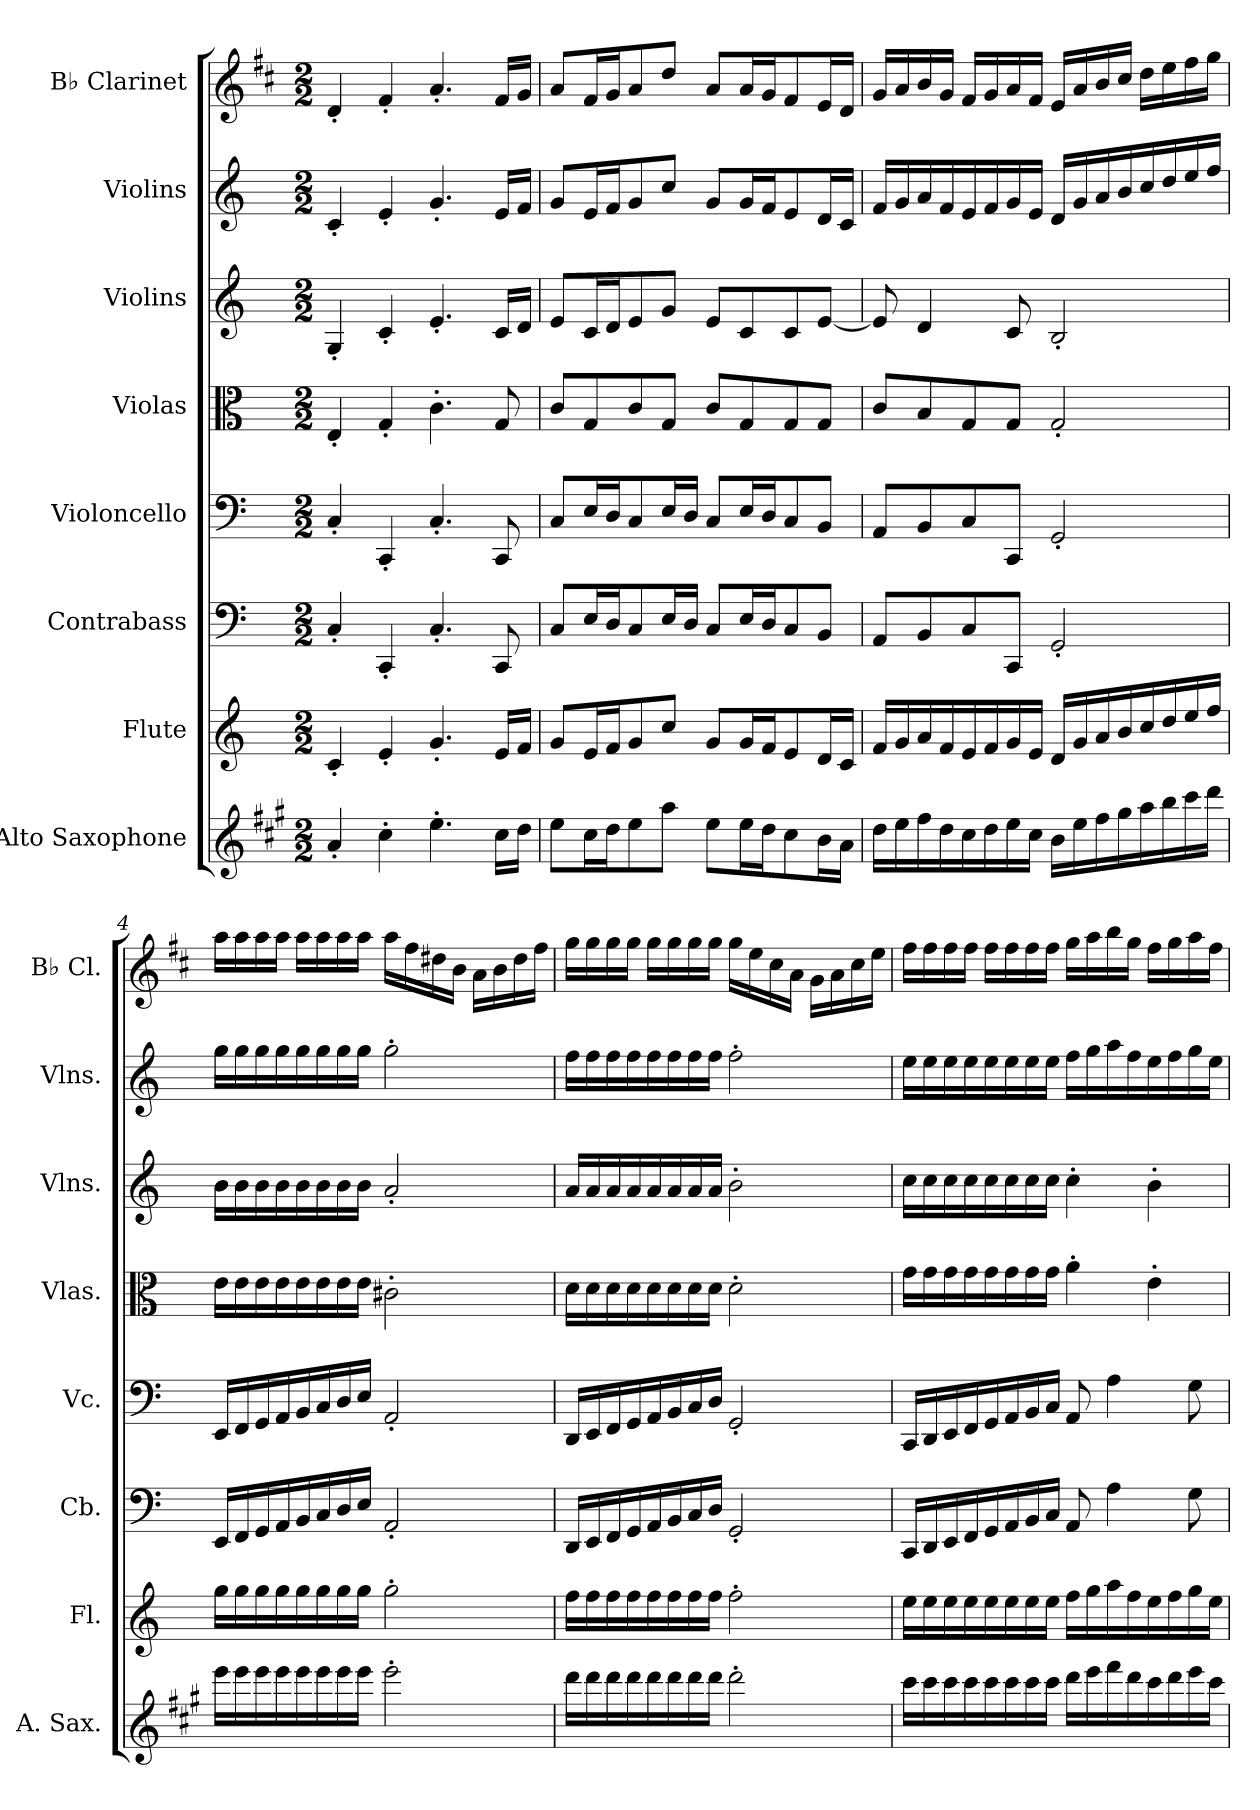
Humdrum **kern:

**kern	**kern	**kern	**kern	**kern	**kern	**kern	**kern
*part8	*part7	*part6	*part5	*part4	*part3	*part2	*part1
*staff8	*staff7	*staff6	*staff5	*staff4	*staff3	*staff2	*staff1
*I"Alto Saxophone	*I"Flute	*I"Contrabass	*I"Violoncello	*I"Violas	*I"Violins	*I"Violins	*I"B♭ Clarinet
*I'A. Sax.	*I'Fl.	*I'Cb.	*I'Vc.	*I'Vlas.	*I'Vlns.	*I'Vlns.	*I'B♭ Cl.
*clefG2	*clefG2	*clefF4	*clefF4	*clefC3	*clefG2	*clefG2	*clefG2
*ITrd5c9	*	*ITrd7c12	*	*	*	*	*ITrd1c2
*k[]	*k[]	*k[]	*k[]	*k[]	*k[]	*k[]	*k[]
*M2/2	*M2/2	*M2/2	*M2/2	*M2/2	*M2/2	*M2/2	*M2/2
*MM20	*MM20	*MM20	*MM20	*MM20	*MM20	*MM20	*MM20
=1	=1	=1	=1	=1	=1	=1	=1
4c'/	4c'/	4CC'/	4C'/	4E'/	4G'/	4c'/	4c'/
4e'\	4e'/	4CCC'/	4CC'/	4G'/	4c'/	4e'/	4e'/
4.g'\	4.g'/	4.CC'/	4.C'/	4.c'\	4.e'/	4.g'/	4.g'/
16e\LL	16e/LL	8CCC/	8CC/	8G/	16c/LL	16e/LL	16e/LL
16f\JJ	16f/JJ	.	.	.	16d/JJ	16f/JJ	16f/JJ
=2	=2	=2	=2	=2	=2	=2	=2
8g\L	8g/L	8CC/L	8C/L	8c/L	8e/L	8g/L	8g/L
16e\L	16e/L	16EE/L	16E/L	8G/	16c/L	16e/L	16e/L
16f\J	16f/J	16DD/J	16D/J	.	16d/J	16f/J	16f/J
8g\	8g/	8CC/	8C/	8c/	8e/	8g/	8g/
8cc\J	8cc/J	16EE/L	16E/L	8G/J	8g/J	8cc/J	8cc/J
.	.	16DD/JJ	16D/JJ	.	.	.	.
8g\L	8g/L	8CC/L	8C/L	8c/L	8e/L	8g/L	8g/L
16g\L	16g/L	16EE/L	16E/L	8G/	8c/	16g/L	16g/L
16f\J	16f/J	16DD/J	16D/J	.	.	16f/J	16f/J
8e\	8e/	8CC/	8C/	8G/	8c/	8e/	8e/
16d\L	16d/L	8BBB/J	8BB/J	8G/J	[8e/J	16d/L	16d/L
16c\JJ	16c/JJ	.	.	.	.	16c/JJ	16c/JJ
=3	=3	=3	=3	=3	=3	=3	=3
16f\LL	16f/LL	8AAA/L	8AA/L	8c/L	8e/]	16f/LL	16f/LL
16g\	16g/	.	.	.	.	16g/	16g/
16a\	16a/	8BBB/	8BB/	8B/	4d/	16a/	16a/
16f\	16f/	.	.	.	.	16f/	16f/JJ
16e\	16e/	8CC/	8C/	8G/	.	16e/	16e/LL
16f\	16f/	.	.	.	.	16f/	16f/
16g\	16g/	8CCC/J	8CC/J	8G/J	8c/	16g/	16g/
16e\JJ	16e/JJ	.	.	.	.	16e/JJ	16e/JJ
16d\LL	16d/LL	2GGG'/	2GG'/	2G'/	2B'/	16d/LL	16d/LL
16g\	16g/	.	.	.	.	16g/	16g/
16a\	16a/	.	.	.	.	16a/	16a/
16b\	16b/	.	.	.	.	16b/	16b/JJ
16cc\	16cc/	.	.	.	.	16cc/	16cc\LL
16dd\	16dd/	.	.	.	.	16dd/	16dd\
16ee\	16ee/	.	.	.	.	16ee/	16ee\
16ff\JJ	16ff/JJ	.	.	.	.	16ff/JJ	16ff\JJ
!!LO:LB:g=z
=4	=4	=4	=4	=4	=4	=4	=4
16gg\LL	16gg\LL	16EEE/LL	16EE/LL	16e\LL	16b\LL	16gg\LL	16gg\LL
16gg\	16gg\	16FFF/	16FF/	16e\	16b\	16gg\	16gg\
16gg\	16gg\	16GGG/	16GG/	16e\	16b\	16gg\	16gg\
16gg\	16gg\	16AAA/	16AA/	16e\	16b\	16gg\	16gg\JJ
16gg\	16gg\	16BBB/	16BB/	16e\	16b\	16gg\	16gg\LL
16gg\	16gg\	16CC/	16C/	16e\	16b\	16gg\	16gg\
16gg\	16gg\	16DD/	16D/	16e\	16b\	16gg\	16gg\
16gg\JJ	16gg\JJ	16EE/JJ	16E/JJ	16e\JJ	16b\JJ	16gg\JJ	16gg\JJ
2gg'\	2gg'\	2AAA'/	2AA'/	2c#X'\	2a'/	2gg'\	16gg\LL
.	.	.	.	.	.	.	16ee\
.	.	.	.	.	.	.	16cc#X\
.	.	.	.	.	.	.	16a\JJ
.	.	.	.	.	.	.	16g\LL
.	.	.	.	.	.	.	16a\
.	.	.	.	.	.	.	16cc#\
.	.	.	.	.	.	.	16ee\JJ
=5	=5	=5	=5	=5	=5	=5	=5
16ff\LL	16ff\LL	16DDD/LL	16DD/LL	16d\LL	16a/LL	16ff\LL	16ff\LL
16ff\	16ff\	16EEE/	16EE/	16d\	16a/	16ff\	16ff\
16ff\	16ff\	16FFF/	16FF/	16d\	16a/	16ff\	16ff\
16ff\	16ff\	16GGG/	16GG/	16d\	16a/	16ff\	16ff\JJ
16ff\	16ff\	16AAA/	16AA/	16d\	16a/	16ff\	16ff\LL
16ff\	16ff\	16BBB/	16BB/	16d\	16a/	16ff\	16ff\
16ff\	16ff\	16CC/	16C/	16d\	16a/	16ff\	16ff\
16ff\JJ	16ff\JJ	16DD/JJ	16D/JJ	16d\JJ	16a/JJ	16ff\JJ	16ff\JJ
2ff'\	2ff'\	2GGG'/	2GG'/	2d'\	2b'\	2ff'\	16ff\LL
.	.	.	.	.	.	.	16dd\
.	.	.	.	.	.	.	16b\
.	.	.	.	.	.	.	16g\JJ
.	.	.	.	.	.	.	16f\LL
.	.	.	.	.	.	.	16g\
.	.	.	.	.	.	.	16b\
.	.	.	.	.	.	.	16dd\JJ
!!LO:LB:g=z
=6	=6	=6	=6	=6	=6	=6	=6
16ee\LL	16ee\LL	16CCC/LL	16CC/LL	16g\LL	16cc\LL	16ee\LL	16ee\LL
16ee\	16ee\	16DDD/	16DD/	16g\	16cc\	16ee\	16ee\
16ee\	16ee\	16EEE/	16EE/	16g\	16cc\	16ee\	16ee\
16ee\	16ee\	16FFF/	16FF/	16g\	16cc\	16ee\	16ee\JJ
16ee\	16ee\	16GGG/	16GG/	16g\	16cc\	16ee\	16ee\LL
16ee\	16ee\	16AAA/	16AA/	16g\	16cc\	16ee\	16ee\
16ee\	16ee\	16BBB/	16BB/	16g\	16cc\	16ee\	16ee\
16ee\JJ	16ee\JJ	16CC/JJ	16C/JJ	16g\JJ	16cc\JJ	16ee\JJ	16ee\JJ
16ff\LL	16ff\LL	8AAA/	8AA/	4a'\	4cc'\	16ff\LL	16ff\LL
16gg\	16gg\	.	.	.	.	16gg\	16gg\
16aa\	16aa\	4AA\	4A\	.	.	16aa\	16aa\
16ff\	16ff\	.	.	.	.	16ff\	16ff\JJ
16ee\	16ee\	.	.	4e'\	4b'\	16ee\	16ee\LL
16ff\	16ff\	.	.	.	.	16ff\	16ff\
16gg\	16gg\	8GG\	8G\	.	.	16gg\	16gg\
16ee\JJ	16ee\JJ	.	.	.	.	16ee\JJ	16ee\JJ
=	=	=	=	=	=	=	=
*-	*-	*-	*-	*-	*-	*-	*-
